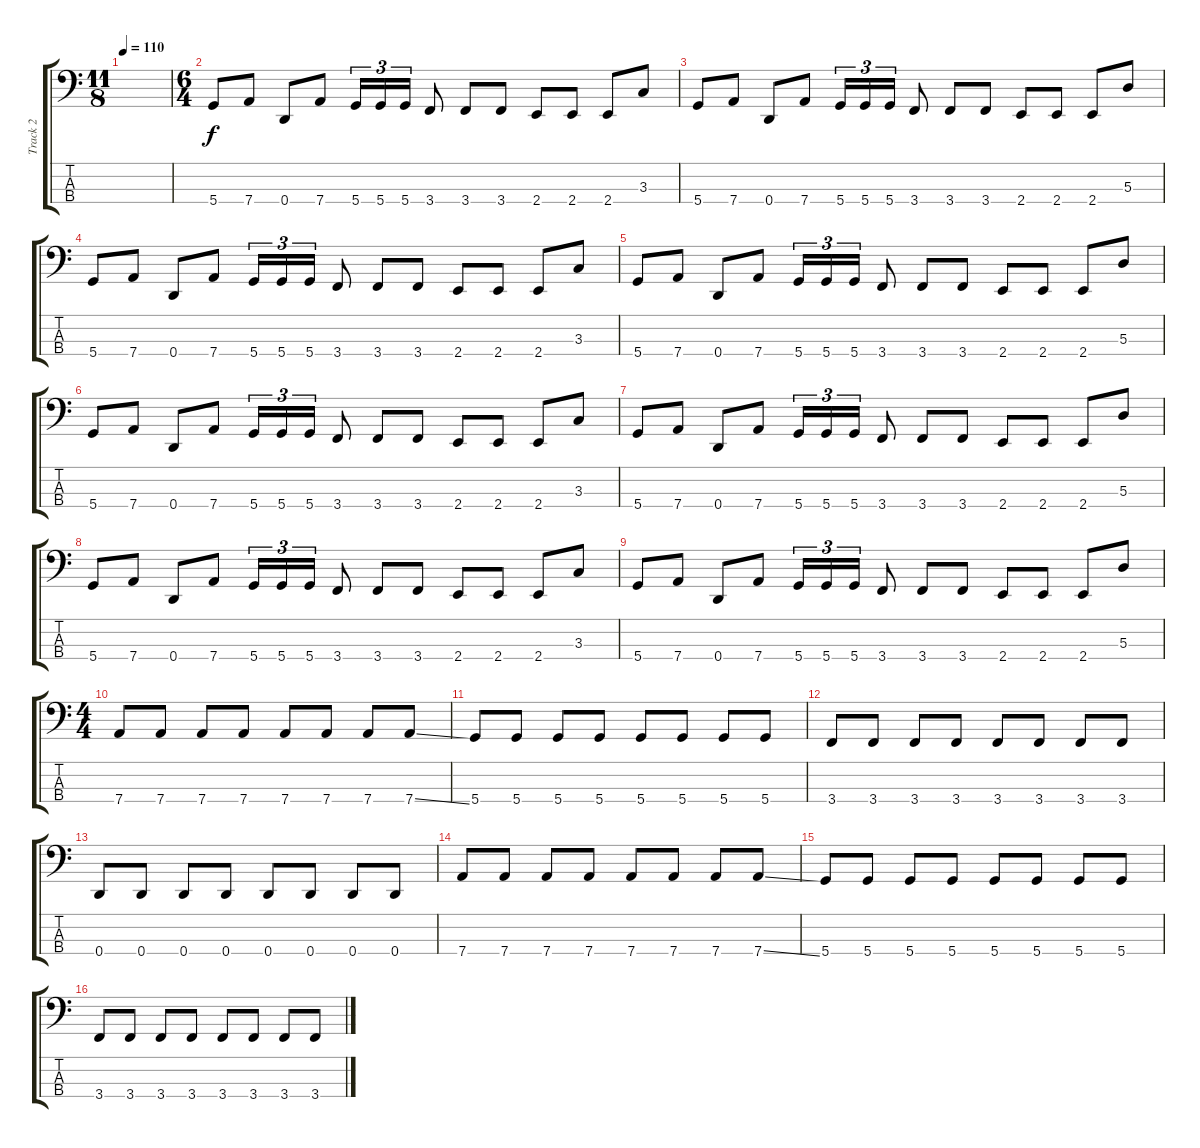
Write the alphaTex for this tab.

\track ("Track 2" "Track 2") {instrument electricbasspick}
\staff {score tabs}
\tuning (G2 D2 A1 D1) {hide}
\ts (11 8)
\tempo 110
\clef f4
\ks c
|
\ts (6 4)
5.4.8 7.4.8 0.4.8 7.4.8 5.4.16{tu (3 2)} 5.4.16{tu (3 2)} 5.4.16{tu (3 2)} 3.4.8 3.4.8 3.4.8 2.4.8 2.4.8 2.4.8 3.3.8 |
5.4.8 7.4.8 0.4.8 7.4.8 5.4.16{tu (3 2)} 5.4.16{tu (3 2)} 5.4.16{tu (3 2)} 3.4.8 3.4.8 3.4.8 2.4.8 2.4.8 2.4.8 5.3.8 |
5.4.8 7.4.8 0.4.8 7.4.8 5.4.16{tu (3 2)} 5.4.16{tu (3 2)} 5.4.16{tu (3 2)} 3.4.8 3.4.8 3.4.8 2.4.8 2.4.8 2.4.8 3.3.8 |
5.4.8 7.4.8 0.4.8 7.4.8 5.4.16{tu (3 2)} 5.4.16{tu (3 2)} 5.4.16{tu (3 2)} 3.4.8 3.4.8 3.4.8 2.4.8 2.4.8 2.4.8 5.3.8 |
5.4.8 7.4.8 0.4.8 7.4.8 5.4.16{tu (3 2)} 5.4.16{tu (3 2)} 5.4.16{tu (3 2)} 3.4.8 3.4.8 3.4.8 2.4.8 2.4.8 2.4.8 3.3.8 |
5.4.8 7.4.8 0.4.8 7.4.8 5.4.16{tu (3 2)} 5.4.16{tu (3 2)} 5.4.16{tu (3 2)} 3.4.8 3.4.8 3.4.8 2.4.8 2.4.8 2.4.8 5.3.8 |
5.4.8 7.4.8 0.4.8 7.4.8 5.4.16{tu (3 2)} 5.4.16{tu (3 2)} 5.4.16{tu (3 2)} 3.4.8 3.4.8 3.4.8 2.4.8 2.4.8 2.4.8 3.3.8 |
5.4.8 7.4.8 0.4.8 7.4.8 5.4.16{tu (3 2)} 5.4.16{tu (3 2)} 5.4.16{tu (3 2)} 3.4.8 3.4.8 3.4.8 2.4.8 2.4.8 2.4.8 5.3.8 |
\ts (4 4)
7.4.8 7.4.8 7.4.8 7.4.8 7.4.8 7.4.8 7.4.8 7.4{ss}.8 |
5.4.8 5.4.8 5.4.8 5.4.8 5.4.8 5.4.8 5.4.8 5.4.8 |
3.4.8 3.4.8 3.4.8 3.4.8 3.4.8 3.4.8 3.4.8 3.4.8 |
0.4.8 0.4.8 0.4.8 0.4.8 0.4.8 0.4.8 0.4.8 0.4.8 |
7.4.8 7.4.8 7.4.8 7.4.8 7.4.8 7.4.8 7.4.8 7.4{ss}.8 |
5.4.8 5.4.8 5.4.8 5.4.8 5.4.8 5.4.8 5.4.8 5.4.8 |
3.4.8 3.4.8 3.4.8 3.4.8 3.4.8 3.4.8 3.4.8 3.4.8
